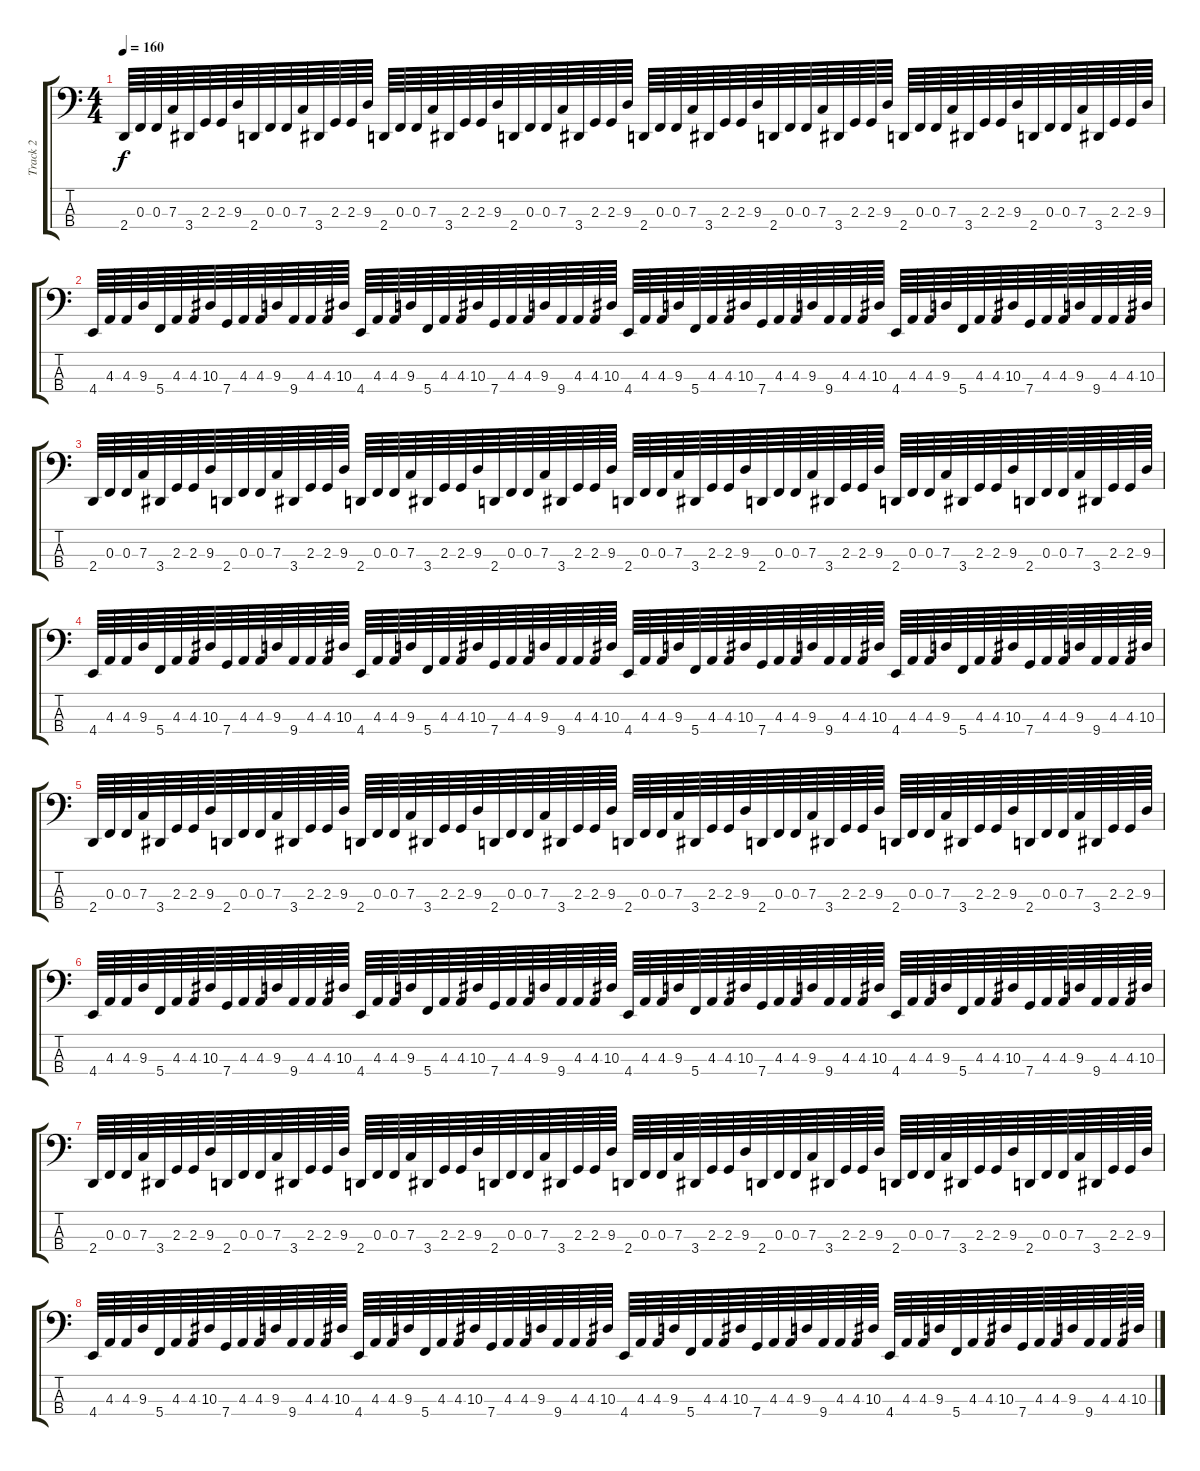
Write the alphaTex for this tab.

\track ("Track 2" "Track 2") {instrument electricbassfinger}
\staff {score tabs}
\tuning (Eb2 Bb1 F1 C1) {hide}
\ts (4 4)
\tempo 160
\clef f4
\ks c
2.4.64{dy f} 0.3.64 0.3.64 7.3.64 3.4.64 2.3.64 2.3.64 9.3.64 2.4.64 0.3.64 0.3.64 7.3.64 3.4.64 2.3.64 2.3.64 9.3.64 2.4.64 0.3.64 0.3.64 7.3.64 3.4.64 2.3.64 2.3.64 9.3.64 2.4.64 0.3.64 0.3.64 7.3.64 3.4.64 2.3.64 2.3.64 9.3.64 2.4.64 0.3.64 0.3.64 7.3.64 3.4.64 2.3.64 2.3.64 9.3.64 2.4.64 0.3.64 0.3.64 7.3.64 3.4.64 2.3.64 2.3.64 9.3.64 2.4.64 0.3.64 0.3.64 7.3.64 3.4.64 2.3.64 2.3.64 9.3.64 2.4.64 0.3.64 0.3.64 7.3.64 3.4.64 2.3.64 2.3.64 9.3.64 |
4.4.64 4.3.64 4.3.64 9.3.64 5.4.64 4.3.64 4.3.64 10.3.64 7.4.64 4.3.64 4.3.64 9.3.64 9.4.64 4.3.64 4.3.64 10.3.64 4.4.64 4.3.64 4.3.64 9.3.64 5.4.64 4.3.64 4.3.64 10.3.64 7.4.64 4.3.64 4.3.64 9.3.64 9.4.64 4.3.64 4.3.64 10.3.64 4.4.64 4.3.64 4.3.64 9.3.64 5.4.64 4.3.64 4.3.64 10.3.64 7.4.64 4.3.64 4.3.64 9.3.64 9.4.64 4.3.64 4.3.64 10.3.64 4.4.64 4.3.64 4.3.64 9.3.64 5.4.64 4.3.64 4.3.64 10.3.64 7.4.64 4.3.64 4.3.64 9.3.64 9.4.64 4.3.64 4.3.64 10.3.64 |
2.4.64 0.3.64 0.3.64 7.3.64 3.4.64 2.3.64 2.3.64 9.3.64 2.4.64 0.3.64 0.3.64 7.3.64 3.4.64 2.3.64 2.3.64 9.3.64 2.4.64 0.3.64 0.3.64 7.3.64 3.4.64 2.3.64 2.3.64 9.3.64 2.4.64 0.3.64 0.3.64 7.3.64 3.4.64 2.3.64 2.3.64 9.3.64 2.4.64 0.3.64 0.3.64 7.3.64 3.4.64 2.3.64 2.3.64 9.3.64 2.4.64 0.3.64 0.3.64 7.3.64 3.4.64 2.3.64 2.3.64 9.3.64 2.4.64 0.3.64 0.3.64 7.3.64 3.4.64 2.3.64 2.3.64 9.3.64 2.4.64 0.3.64 0.3.64 7.3.64 3.4.64 2.3.64 2.3.64 9.3.64 |
4.4.64 4.3.64 4.3.64 9.3.64 5.4.64 4.3.64 4.3.64 10.3.64 7.4.64 4.3.64 4.3.64 9.3.64 9.4.64 4.3.64 4.3.64 10.3.64 4.4.64 4.3.64 4.3.64 9.3.64 5.4.64 4.3.64 4.3.64 10.3.64 7.4.64 4.3.64 4.3.64 9.3.64 9.4.64 4.3.64 4.3.64 10.3.64 4.4.64 4.3.64 4.3.64 9.3.64 5.4.64 4.3.64 4.3.64 10.3.64 7.4.64 4.3.64 4.3.64 9.3.64 9.4.64 4.3.64 4.3.64 10.3.64 4.4.64 4.3.64 4.3.64 9.3.64 5.4.64 4.3.64 4.3.64 10.3.64 7.4.64 4.3.64 4.3.64 9.3.64 9.4.64 4.3.64 4.3.64 10.3.64 |
2.4.64 0.3.64 0.3.64 7.3.64 3.4.64 2.3.64 2.3.64 9.3.64 2.4.64 0.3.64 0.3.64 7.3.64 3.4.64 2.3.64 2.3.64 9.3.64 2.4.64 0.3.64 0.3.64 7.3.64 3.4.64 2.3.64 2.3.64 9.3.64 2.4.64 0.3.64 0.3.64 7.3.64 3.4.64 2.3.64 2.3.64 9.3.64 2.4.64 0.3.64 0.3.64 7.3.64 3.4.64 2.3.64 2.3.64 9.3.64 2.4.64 0.3.64 0.3.64 7.3.64 3.4.64 2.3.64 2.3.64 9.3.64 2.4.64 0.3.64 0.3.64 7.3.64 3.4.64 2.3.64 2.3.64 9.3.64 2.4.64 0.3.64 0.3.64 7.3.64 3.4.64 2.3.64 2.3.64 9.3.64 |
4.4.64 4.3.64 4.3.64 9.3.64 5.4.64 4.3.64 4.3.64 10.3.64 7.4.64 4.3.64 4.3.64 9.3.64 9.4.64 4.3.64 4.3.64 10.3.64 4.4.64 4.3.64 4.3.64 9.3.64 5.4.64 4.3.64 4.3.64 10.3.64 7.4.64 4.3.64 4.3.64 9.3.64 9.4.64 4.3.64 4.3.64 10.3.64 4.4.64 4.3.64 4.3.64 9.3.64 5.4.64 4.3.64 4.3.64 10.3.64 7.4.64 4.3.64 4.3.64 9.3.64 9.4.64 4.3.64 4.3.64 10.3.64 4.4.64 4.3.64 4.3.64 9.3.64 5.4.64 4.3.64 4.3.64 10.3.64 7.4.64 4.3.64 4.3.64 9.3.64 9.4.64 4.3.64 4.3.64 10.3.64 |
2.4.64 0.3.64 0.3.64 7.3.64 3.4.64 2.3.64 2.3.64 9.3.64 2.4.64 0.3.64 0.3.64 7.3.64 3.4.64 2.3.64 2.3.64 9.3.64 2.4.64 0.3.64 0.3.64 7.3.64 3.4.64 2.3.64 2.3.64 9.3.64 2.4.64 0.3.64 0.3.64 7.3.64 3.4.64 2.3.64 2.3.64 9.3.64 2.4.64 0.3.64 0.3.64 7.3.64 3.4.64 2.3.64 2.3.64 9.3.64 2.4.64 0.3.64 0.3.64 7.3.64 3.4.64 2.3.64 2.3.64 9.3.64 2.4.64 0.3.64 0.3.64 7.3.64 3.4.64 2.3.64 2.3.64 9.3.64 2.4.64 0.3.64 0.3.64 7.3.64 3.4.64 2.3.64 2.3.64 9.3.64 |
4.4.64 4.3.64 4.3.64 9.3.64 5.4.64 4.3.64 4.3.64 10.3.64 7.4.64 4.3.64 4.3.64 9.3.64 9.4.64 4.3.64 4.3.64 10.3.64 4.4.64 4.3.64 4.3.64 9.3.64 5.4.64 4.3.64 4.3.64 10.3.64 7.4.64 4.3.64 4.3.64 9.3.64 9.4.64 4.3.64 4.3.64 10.3.64 4.4.64 4.3.64 4.3.64 9.3.64 5.4.64 4.3.64 4.3.64 10.3.64 7.4.64 4.3.64 4.3.64 9.3.64 9.4.64 4.3.64 4.3.64 10.3.64 4.4.64 4.3.64 4.3.64 9.3.64 5.4.64 4.3.64 4.3.64 10.3.64 7.4.64 4.3.64 4.3.64 9.3.64 9.4.64 4.3.64 4.3.64 10.3.64
